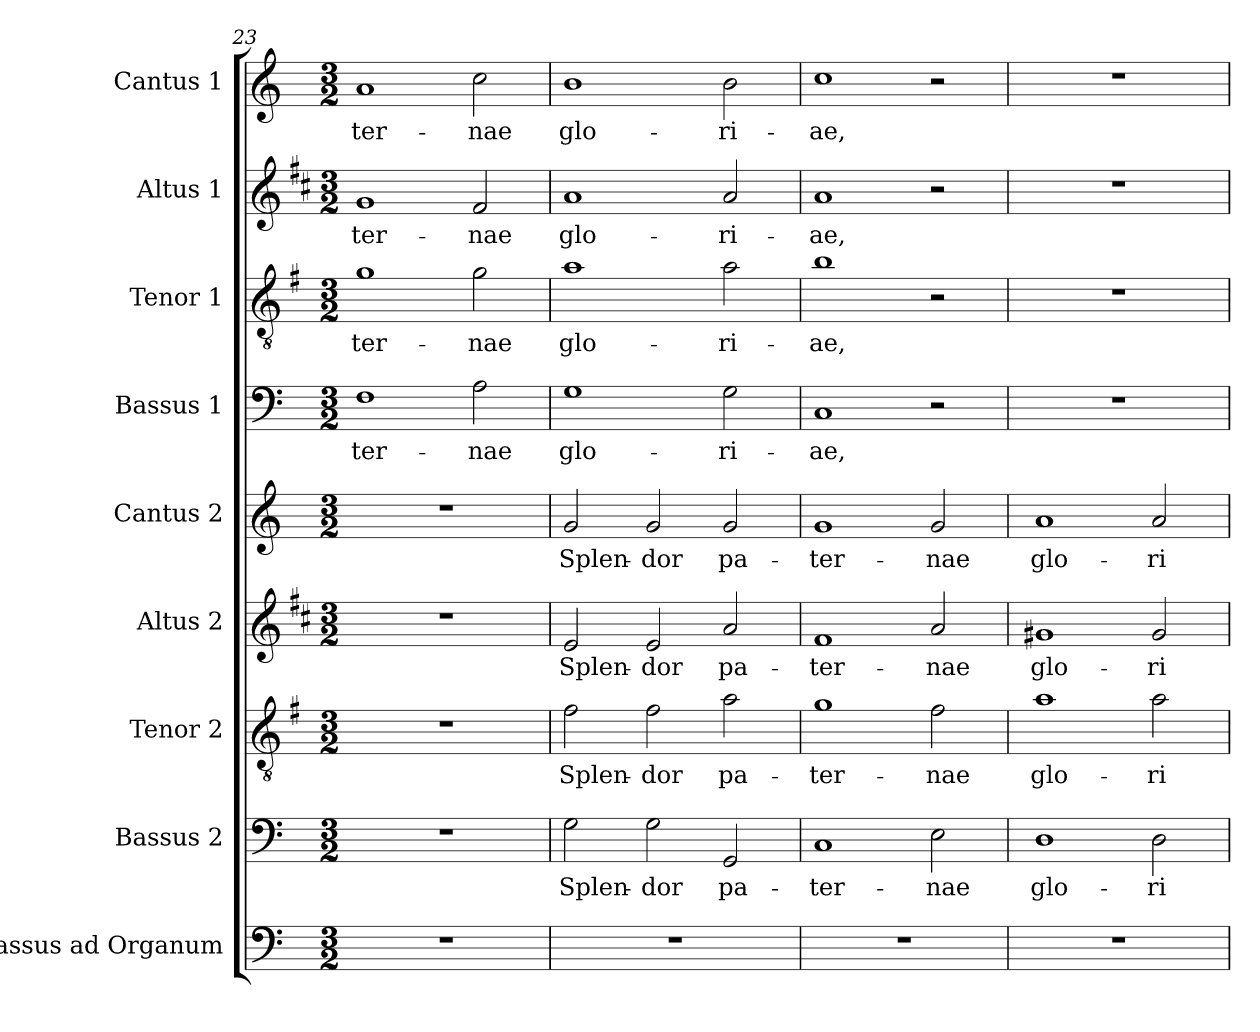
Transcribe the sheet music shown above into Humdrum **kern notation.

**kern	**kern	**text	**kern	**text	**kern	**text	**kern	**text	**kern	**text	**kern	**text	**kern	**text	**kern	**text
*part9	*part8	*part8	*part7	*part7	*part6	*part6	*part5	*part5	*part4	*part4	*part3	*part3	*part2	*part2	*part1	*part1
*staff9	*staff8	*staff8	*staff7	*staff7	*staff6	*staff6	*staff5	*staff5	*staff4	*staff4	*staff3	*staff3	*staff2	*staff2	*staff1	*staff1
*I"Bassus ad Organum	*I"Bassus 2	*	*I"Tenor 2	*	*I"Altus 2	*	*I"Cantus 2	*	*I"Bassus 1	*	*I"Tenor 1	*	*I"Altus 1	*	*I"Cantus 1	*
*I'Org	*I'B2	*	*I'T2	*	*I'A2	*	*I'C2	*	*I'B1	*	*I'T1	*	*I'A1	*	*I'C1	*
*clefF4	*clefF4	*	*clefGv2	*	*clefG2	*	*clefG2	*	*clefF4	*	*clefGv2	*	*clefG2	*	*clefG2	*
*	*	*	*ITrd4c7	*	*ITrd1c2	*	*	*	*	*	*ITrd4c7	*	*ITrd1c2	*	*	*
*k[]	*k[]	*	*k[]	*	*k[]	*	*k[]	*	*k[]	*	*k[]	*	*k[]	*	*k[]	*
*C:	*C:	*	*C:	*	*C:	*	*C:	*	*C:	*	*C:	*	*C:	*	*C:	*
*M3/2	*M3/2	*	*M3/2	*	*M3/2	*	*M3/2	*	*M3/2	*	*M3/2	*	*M3/2	*	*M3/2	*
=23	=23	=23	=23	=23	=23	=23	=23	=23	=23	=23	=23	=23	=23	=23	=23	=23
!	!	!	!	!	!	!	!	!	!	!LO:LY:b	!	!LO:LY:b	!	!LO:LY:b	!	!LO:LY:b
1.r	1.r	.	1.r	.	1.r	.	1.r	.	1F	-ter-	1c	-ter-	1f	-ter-	1a	-ter-
!	!	!	!	!	!	!	!	!	!	!LO:LY:b	!	!LO:LY:b	!	!LO:LY:b	!	!LO:LY:b
.	.	.	.	.	.	.	.	.	2A\	-nae	2c\	-nae	2e/	-nae	2cc\	-nae
=24	=24	=24	=24	=24	=24	=24	=24	=24	=24	=24	=24	=24	=24	=24	=24	=24
!	!	!LO:LY:b	!	!LO:LY:b	!	!LO:LY:b	!	!LO:LY:b	!	!LO:LY:b	!	!LO:LY:b	!	!LO:LY:b	!	!LO:LY:b
1.r	2G\	Splen-	2B\	Splen-	2d/	Splen-	2g/	Splen-	1G	glo-	1d	glo-	1g	glo-	1b	glo-
!	!	!LO:LY:b	!	!LO:LY:b	!	!LO:LY:b	!	!LO:LY:b	!	!	!	!	!	!	!	!
.	2G\	-dor	2B\	-dor	2d/	-dor	2g/	-dor	.	.	.	.	.	.	.	.
!	!	!LO:LY:b	!	!LO:LY:b	!	!LO:LY:b	!	!LO:LY:b	!	!LO:LY:b	!	!LO:LY:b	!	!LO:LY:b	!	!LO:LY:b
.	2GG/	pa-	2d\	pa-	2g/	pa-	2g/	pa-	2G\	-ri-	2d\	-ri-	2g/	-ri-	2b\	-ri-
=25	=25	=25	=25	=25	=25	=25	=25	=25	=25	=25	=25	=25	=25	=25	=25	=25
!	!	!LO:LY:b	!	!LO:LY:b	!	!LO:LY:b	!	!LO:LY:b	!	!LO:LY:b	!	!LO:LY:b	!	!LO:LY:b	!	!LO:LY:b
1.r	1C	-ter-	1c	-ter-	1e	-ter-	1g	-ter-	1C	-ae,	1e	-ae,	1g	-ae,	1cc	-ae,
!	!	!LO:LY:b	!	!LO:LY:b	!	!LO:LY:b	!	!LO:LY:b	!	!	!	!	!	!	!	!
.	2E\	-nae	2B\	-nae	2g/	-nae	2g/	-nae	2r	.	2r	.	2r	.	2r	.
!!LO:PB:g=z
=26	=26	=26	=26	=26	=26	=26	=26	=26	=26	=26	=26	=26	=26	=26	=26	=26
!	!	!LO:LY:b	!	!LO:LY:b	!	!LO:LY:b	!	!LO:LY:b	!	!	!	!	!	!	!	!
1.r	1D	glo-	1d	glo-	1f#X	glo-	1a	glo-	1.r	.	1.r	.	1.r	.	1.r	.
!	!	!LO:LY:b	!	!LO:LY:b	!	!LO:LY:b	!	!LO:LY:b	!	!	!	!	!	!	!	!
.	2D\	-ri-	2d\	-ri-	2f#/	-ri-	2a/	-ri-	.	.	.	.	.	.	.	.
=	=	=	=	=	=	=	=	=	=	=	=	=	=	=	=	=
*-	*-	*-	*-	*-	*-	*-	*-	*-	*-	*-	*-	*-	*-	*-	*-	*-
